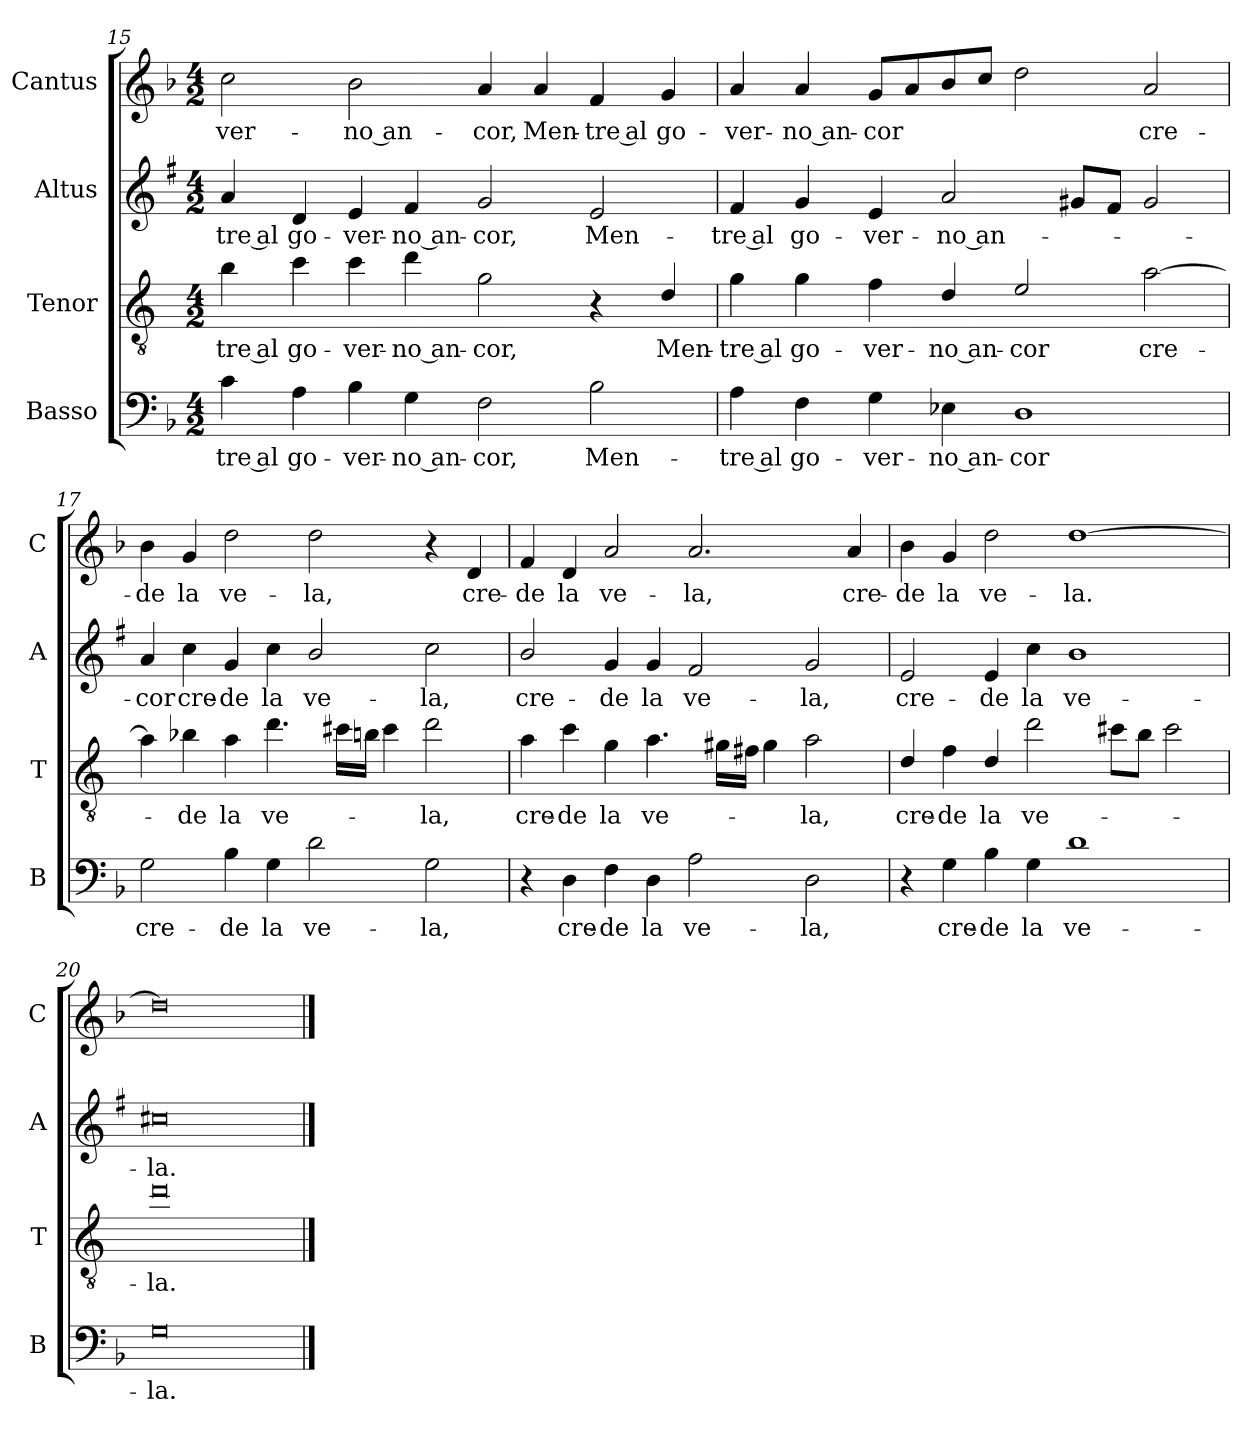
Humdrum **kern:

**kern	**text	**kern	**text	**kern	**text	**kern	**text
*part4	*part4	*part3	*part3	*part2	*part2	*part1	*part1
*staff4	*staff4	*staff3	*staff3	*staff2	*staff2	*staff1	*staff1
*I"Basso	*	*I"Tenor	*	*I"Altus	*	*I"Cantus	*
*I'B	*	*I'T	*	*I'A	*	*I'C	*
*clefF4	*	*clefGv2	*	*clefG2	*	*clefG2	*
*	*	*ITrd4c7	*	*ITrd1c2	*	*	*
*k[b-]	*	*k[b-]	*	*k[b-]	*	*k[b-]	*
*F:	*	*F:	*	*F:	*	*F:	*
*M4/2	*	*M4/2	*	*M4/2	*	*M4/2	*
=15	=15	=15	=15	=15	=15	=15	=15
!	!LO:LY:b	!	!LO:LY:b	!	!LO:LY:b	!	!LO:LY:b
4c\	-tre al	4e\	-tre al	4g/	-tre al	2cc\	-ver-
!	!LO:LY:b	!	!LO:LY:b	!	!LO:LY:b	!	!
4A\	go-	4f\	go-	4c/	go-	.	.
!	!LO:LY:b	!	!LO:LY:b	!	!LO:LY:b	!	!LO:LY:b
4B-\	-ver-	4f\	-ver-	4d/	-ver-	2b-\	-no an-
!	!LO:LY:b	!	!LO:LY:b	!	!LO:LY:b	!	!
4G\	-no an-	4g\	-no an-	4e/	-no an-	.	.
!	!LO:LY:b	!	!LO:LY:b	!	!LO:LY:b	!	!LO:LY:b
2F\	-cor,	2c\	-cor,	2f/	-cor,	4a/	-cor,
!	!	!	!	!	!	!	!LO:LY:b
.	.	.	.	.	.	4a/	Men-
!	!LO:LY:b	!	!	!	!LO:LY:b	!	!LO:LY:b
2B-\	Men-	4r	.	2d/	Men-	4f/	-tre al
!	!	!	!LO:LY:b	!	!	!	!LO:LY:b
.	.	4G/	Men-	.	.	4g/	go-
!!LO:LB:g=z
=16	=16	=16	=16	=16	=16	=16	=16
!	!LO:LY:b	!	!LO:LY:b	!	!LO:LY:b	!	!LO:LY:b
4A\	-tre al	4c\	-tre al	4e/	-tre al	4a/	-ver-
!	!LO:LY:b	!	!LO:LY:b	!	!LO:LY:b	!	!LO:LY:b
4F\	go-	4c\	go-	4f/	go-	4a/	-no an-
!	!LO:LY:b	!	!LO:LY:b	!	!LO:LY:b	!	!LO:LY:b
4G\	-ver-	4B-\	-ver-	4d/	-ver-	8g/L	-cor
.	.	.	.	.	.	8a/	.
!	!LO:LY:b	!	!LO:LY:b	!	!LO:LY:b	!	!
4E-X\	-no an-	4G/	-no an-	2g/	-no an-	8b-/	.
.	.	.	.	.	.	8cc/J	.
!	!LO:LY:b	!	!LO:LY:b	!	!	!	!
1D	-cor	2A/	-cor	.	.	2dd\	.
.	.	.	.	8f#X/L	.	.	.
.	.	.	.	8e/J	.	.	.
!	!	!	!LO:LY:b	!	!	!	!LO:LY:b
.	.	[2d\	cre-	2f#/	.	2a/	cre-
=17	=17	=17	=17	=17	=17	=17	=17
!	!LO:LY:b	!	!	!	!LO:LY:b	!	!LO:LY:b
2G\	cre-	4d\]	.	4g/	-cor	4b-\	-de
!	!	!	!LO:LY:b	!	!LO:LY:b	!	!LO:LY:b
.	.	4e-X\	-de	4b-\	cre-	4g/	la
!	!LO:LY:b	!	!LO:LY:b	!	!LO:LY:b	!	!LO:LY:b
4B-\	-de	4d\	la	4f/	-de	2dd\	ve-
!	!LO:LY:b	!	!LO:LY:b	!	!LO:LY:b	!	!
4G\	la	4.g\	ve-	4b-\	la	.	.
!	!LO:LY:b	!	!	!	!LO:LY:b	!	!LO:LY:b
2d\	ve-	.	.	2a/	ve-	2dd\	-la,
.	.	16f#X\LL	.	.	.	.	.
.	.	16en\JJ	.	.	.	.	.
.	.	4f#\	.	.	.	.	.
!	!LO:LY:b	!	!LO:LY:b	!	!LO:LY:b	!	!
2G\	-la,	2g\	-la,	2b-\	-la,	4r	.
!	!	!	!	!	!	!	!LO:LY:b
.	.	.	.	.	.	4d/	cre-
=18	=18	=18	=18	=18	=18	=18	=18
!	!	!	!LO:LY:b	!	!LO:LY:b	!	!LO:LY:b
4r	.	4d\	cre-	2a/	cre-	4f/	-de
!	!LO:LY:b	!	!LO:LY:b	!	!	!	!LO:LY:b
4D\	cre-	4f\	-de	.	.	4d/	la
!	!LO:LY:b	!	!LO:LY:b	!	!LO:LY:b	!	!LO:LY:b
4F\	-de	4c\	la	4f/	-de	2a/	ve-
!	!LO:LY:b	!	!LO:LY:b	!	!LO:LY:b	!	!
4D\	la	4.d\	ve-	4f/	la	.	.
!	!LO:LY:b	!	!	!	!LO:LY:b	!	!LO:LY:b
2A\	ve-	.	.	2e/	ve-	2.a/	-la,
.	.	16c#X\LL	.	.	.	.	.
.	.	16Bn\JJ	.	.	.	.	.
.	.	4c#\	.	.	.	.	.
!	!LO:LY:b	!	!LO:LY:b	!	!LO:LY:b	!	!
2D\	-la,	2d\	-la,	2f/	-la,	.	.
!	!	!	!	!	!	!	!LO:LY:b
.	.	.	.	.	.	4a/	cre-
=19	=19	=19	=19	=19	=19	=19	=19
!	!	!	!LO:LY:b	!	!LO:LY:b	!	!LO:LY:b
4r	.	4G/	cre-	2d/	cre-	4b-\	-de
!	!LO:LY:b	!	!LO:LY:b	!	!	!	!LO:LY:b
4G\	cre-	4B-\	-de	.	.	4g/	la
!	!LO:LY:b	!	!LO:LY:b	!	!LO:LY:b	!	!LO:LY:b
4B-\	-de	4G/	la	4d/	-de	2dd\	ve-
!	!LO:LY:b	!	!LO:LY:b	!	!LO:LY:b	!	!
4G\	la	2g\	ve-	4b-\	la	.	.
!	!LO:LY:b	!	!	!	!LO:LY:b	!	!LO:LY:b
1d	ve-	.	.	1a	ve-	[1dd	-la.
.	.	8f#X\L	.	.	.	.	.
.	.	8e\J	.	.	.	.	.
.	.	2f#\	.	.	.	.	.
=20	=20	=20	=20	=20	=20	=20	=20
!	!LO:LY:b	!	!LO:LY:b	!	!LO:LY:b	!	!
0G	-la.	0g	-la.	0bn	-la.	0dd]	.
==	==	==	==	==	==	==	==
*-	*-	*-	*-	*-	*-	*-	*-
